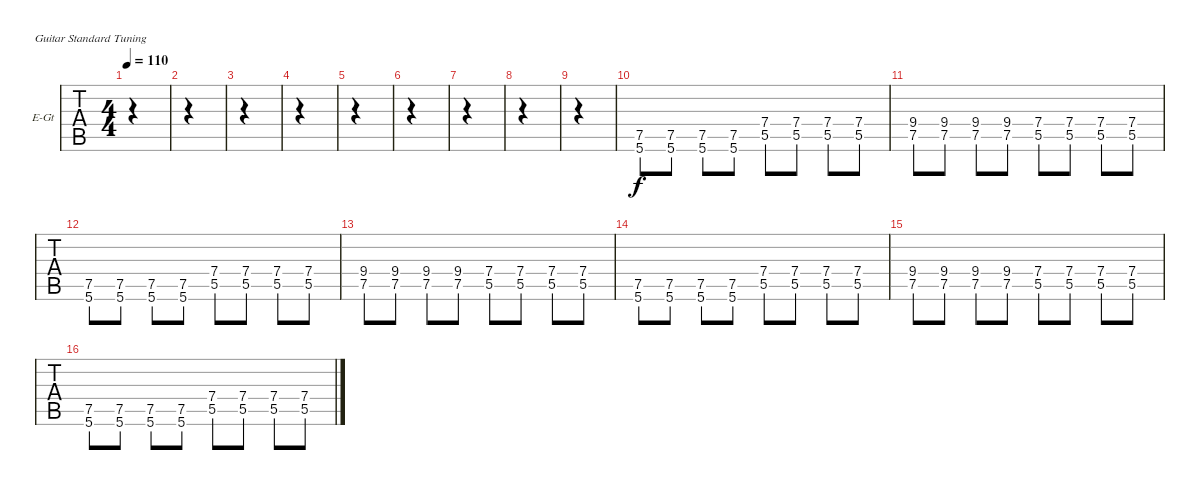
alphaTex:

\defaultSystemsLayout 4
\bracketExtendMode groupsimilarinstruments
\firstSystemTrackNameOrientation horizontal
\otherSystemsTrackNameOrientation horizontal
\track ("Electric Guitar" "E-Gt") {instrument distortionguitar}
\staff {tabs}
\tuning (E4 B3 G3 D3 A2 E2)
\ts (4 4)
\tempo 110
\clef g2
\ks c
|
|
|
|
|
|
|
|
|
(5.6 7.5).8 (5.6 7.5).8 (5.6 7.5).8 (5.6 7.5).8 (5.5 7.4).8 (5.5 7.4).8 (5.5 7.4).8 (5.5 7.4).8 |
(7.5 9.4).8 (7.5 9.4).8 (7.5 9.4).8 (7.5 9.4).8 (5.5 7.4).8 (5.5 7.4).8 (5.5 7.4).8 (5.5 7.4).8 |
(5.6 7.5).8 (5.6 7.5).8 (5.6 7.5).8 (5.6 7.5).8 (5.5 7.4).8 (5.5 7.4).8 (5.5 7.4).8 (5.5 7.4).8 |
(7.5 9.4).8 (7.5 9.4).8 (7.5 9.4).8 (7.5 9.4).8 (5.5 7.4).8 (5.5 7.4).8 (5.5 7.4).8 (5.5 7.4).8 |
(5.6 7.5).8 (5.6 7.5).8 (5.6 7.5).8 (5.6 7.5).8 (5.5 7.4).8 (5.5 7.4).8 (5.5 7.4).8 (5.5 7.4).8 |
(7.5 9.4).8 (7.5 9.4).8 (7.5 9.4).8 (7.5 9.4).8 (5.5 7.4).8 (5.5 7.4).8 (5.5 7.4).8 (5.5 7.4).8 |
(5.6 7.5).8 (5.6 7.5).8 (5.6 7.5).8 (5.6 7.5).8 (5.5 7.4).8 (5.5 7.4).8 (5.5 7.4).8 (5.5 7.4).8
